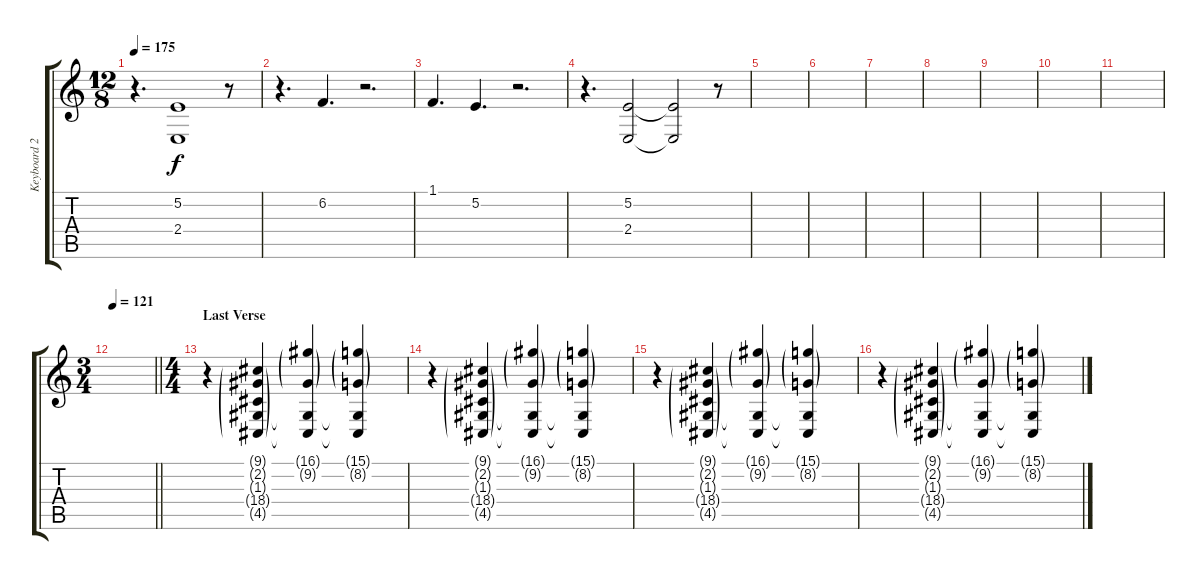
\track ("Keyboard 2 - Mustis" "Keyboard 2") {instrument stringensemble2}
\staff {score tabs}
\tuning (E4 B3 G3 D3 A2 E2) {hide}
\ts (12 8)
\tempo 175
\clef g2
\ks c
r.4{d dy f} (5.2 2.4).1 r.8 |
r.4{d} 6.2.4{d} r.2{d} |
1.1.4{d} 5.2.4{d} r.2{d} |
r.4{d} (5.2 2.4).2 (5.2{t} 2.4{t}).2 r.8 |
|
|
|
|
|
|
|
\ts (3 4)
\tempo 121
\barLineRight lightlight
|
\ts (4 4)
\section ("" "Last Verse")
r.4 (9.1{g} 2.2{g} 1.3{g} 18.4{g} 4.5{g}).4 (16.1{g} 9.2{g} 1.3{t} 4.5{t}).4 (15.1{g} 8.2{g} 1.3{t} 4.5{t}).4 |
r.4 (9.1{g} 2.2{g} 1.3{g} 18.4{g} 4.5{g}).4 (16.1{g} 9.2{g} 1.3{t} 4.5{t}).4 (15.1{g} 8.2{g} 1.3{t} 4.5{t}).4 |
r.4 (9.1{g} 2.2{g} 1.3{g} 18.4{g} 4.5{g}).4 (16.1{g} 9.2{g} 1.3{t} 4.5{t}).4 (15.1{g} 8.2{g} 1.3{t} 4.5{t}).4 |
r.4 (9.1{g} 2.2{g} 1.3{g} 18.4{g} 4.5{g}).4 (16.1{g} 9.2{g} 1.3{t} 4.5{t}).4 (15.1{g} 8.2{g} 1.3{t} 4.5{t}).4
